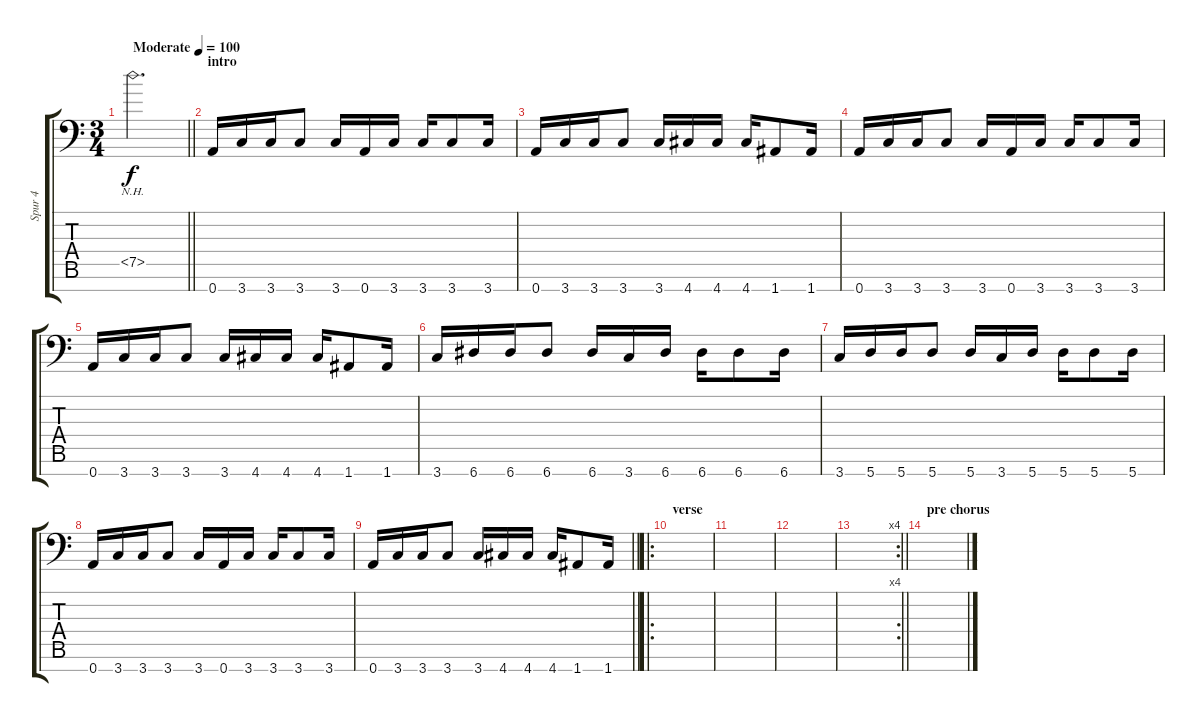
\track ("Spur 4" "Spur 4") {instrument distortionguitar}
\staff {score tabs}
\tuning (D4 A3 F3 C3 G2 D2 A1) {hide}
\ts (3 4)
\tempo (100 "Moderate")
\clef f4
\barLineRight lightlight
\ks c
7.5{nh}.2{d dy f instrument distortionguitar} |
\section ("" "intro")
0.7.16 3.7.16 3.7.16 3.7.8 3.7.16 0.7.16 3.7.16 3.7.16 3.7.8 3.7.16 |
0.7.16 3.7.16 3.7.16 3.7.8 3.7.16 4.7.16 4.7.16 4.7.16 1.7.8 1.7.16 |
0.7.16 3.7.16 3.7.16 3.7.8 3.7.16 0.7.16 3.7.16 3.7.16 3.7.8 3.7.16 |
0.7.16 3.7.16 3.7.16 3.7.8 3.7.16 4.7.16 4.7.16 4.7.16 1.7.8 1.7.16 |
3.7.16 6.7.16 6.7.16 6.7.8 6.7.16 3.7.16 6.7.16 6.7.16 6.7.8 6.7.16 |
3.7.16 5.7.16 5.7.16 5.7.8 5.7.16 3.7.16 5.7.16 5.7.16 5.7.8 5.7.16 |
0.7.16 3.7.16 3.7.16 3.7.8 3.7.16 0.7.16 3.7.16 3.7.16 3.7.8 3.7.16 |
\barLineRight lightlight
0.7.16 3.7.16 3.7.16 3.7.8 3.7.16 4.7.16 4.7.16 4.7.16 1.7.8 1.7.16 |
\ro
\section ("" "verse")
|
|
|
\rc 4
\barLineRight lightlight
|
\section ("" "pre chorus")
